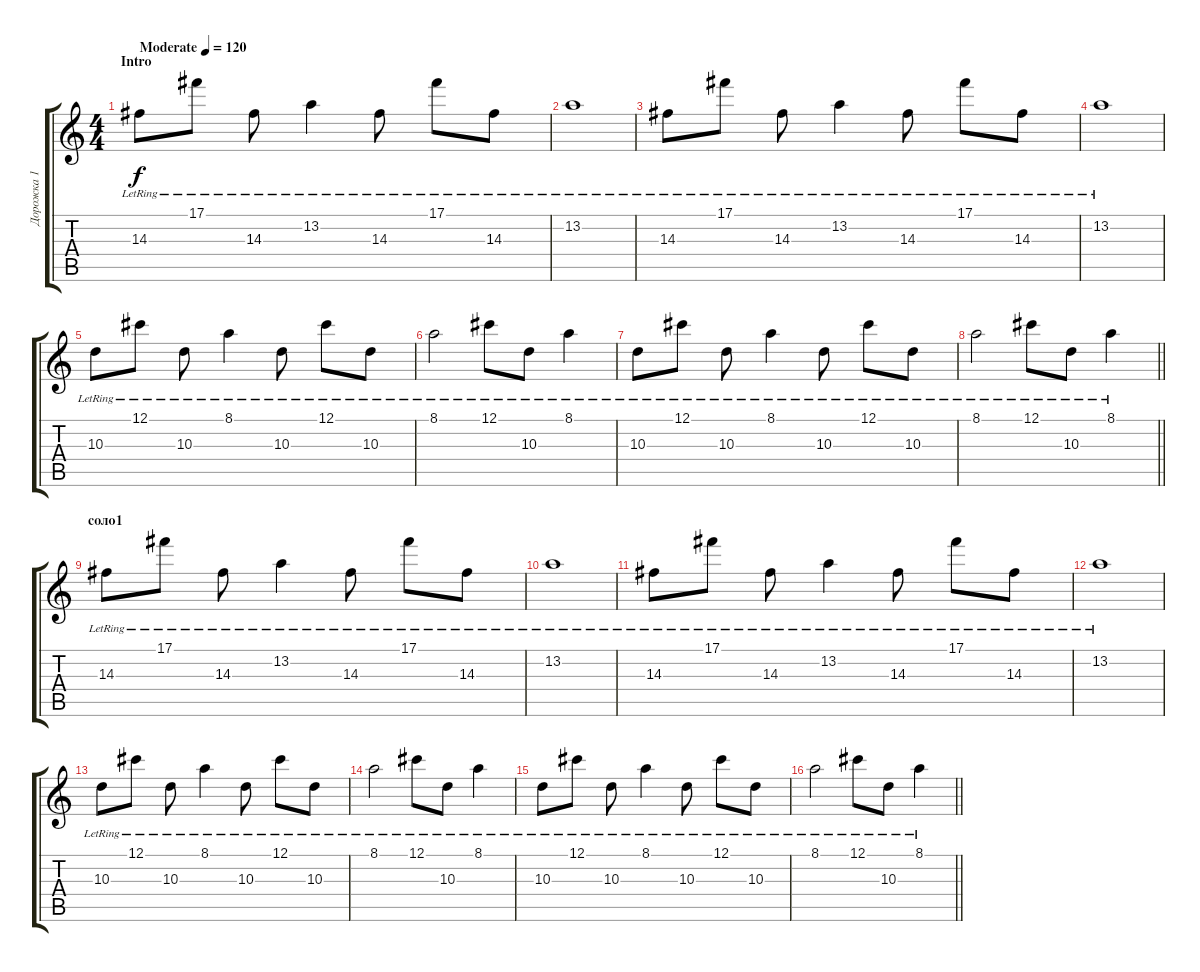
\track ("Дорожка 1" "Дорожка 1") {instrument acousticguitarsteel}
\staff {score tabs}
\tuning (Db4 Ab3 E3 B2 Gb2 B1) {hide}
\ts (4 4)
\section ("" "Intro")
\tempo (120 "Moderate")
\clef g2
\ks c
14.3{lr}.8{dy f instrument acousticguitarsteel} 17.1{lr}.8 14.3{lr}.8 13.2{lr}.4 14.3{lr}.8 17.1{lr}.8 14.3{lr}.8 |
13.2{lr}.1 |
14.3{lr}.8 17.1{lr}.8 14.3{lr}.8 13.2{lr}.4 14.3{lr}.8 17.1{lr}.8 14.3{lr}.8 |
13.2{lr}.1 |
10.3{lr}.8 12.1{lr}.8 10.3{lr}.8 8.1{lr}.4 10.3{lr}.8 12.1{lr}.8 10.3{lr}.8 |
8.1{lr}.2 12.1{lr}.8 10.3{lr}.8 8.1{lr}.4 |
10.3{lr}.8 12.1{lr}.8 10.3{lr}.8 8.1{lr}.4 10.3{lr}.8 12.1{lr}.8 10.3{lr}.8 |
\barLineRight lightlight
8.1{lr}.2 12.1{lr}.8 10.3{lr}.8 8.1{lr}.4 |
\section ("" "соло1")
14.3{lr}.8 17.1{lr}.8 14.3{lr}.8 13.2{lr}.4 14.3{lr}.8 17.1{lr}.8 14.3{lr}.8 |
13.2{lr}.1 |
14.3{lr}.8 17.1{lr}.8 14.3{lr}.8 13.2{lr}.4 14.3{lr}.8 17.1{lr}.8 14.3{lr}.8 |
13.2{lr}.1 |
10.3{lr}.8 12.1{lr}.8 10.3{lr}.8 8.1{lr}.4 10.3{lr}.8 12.1{lr}.8 10.3{lr}.8 |
8.1{lr}.2 12.1{lr}.8 10.3{lr}.8 8.1{lr}.4 |
10.3{lr}.8 12.1{lr}.8 10.3{lr}.8 8.1{lr}.4 10.3{lr}.8 12.1{lr}.8 10.3{lr}.8 |
\barLineRight lightlight
8.1{lr}.2 12.1{lr}.8 10.3{lr}.8 8.1{lr}.4
